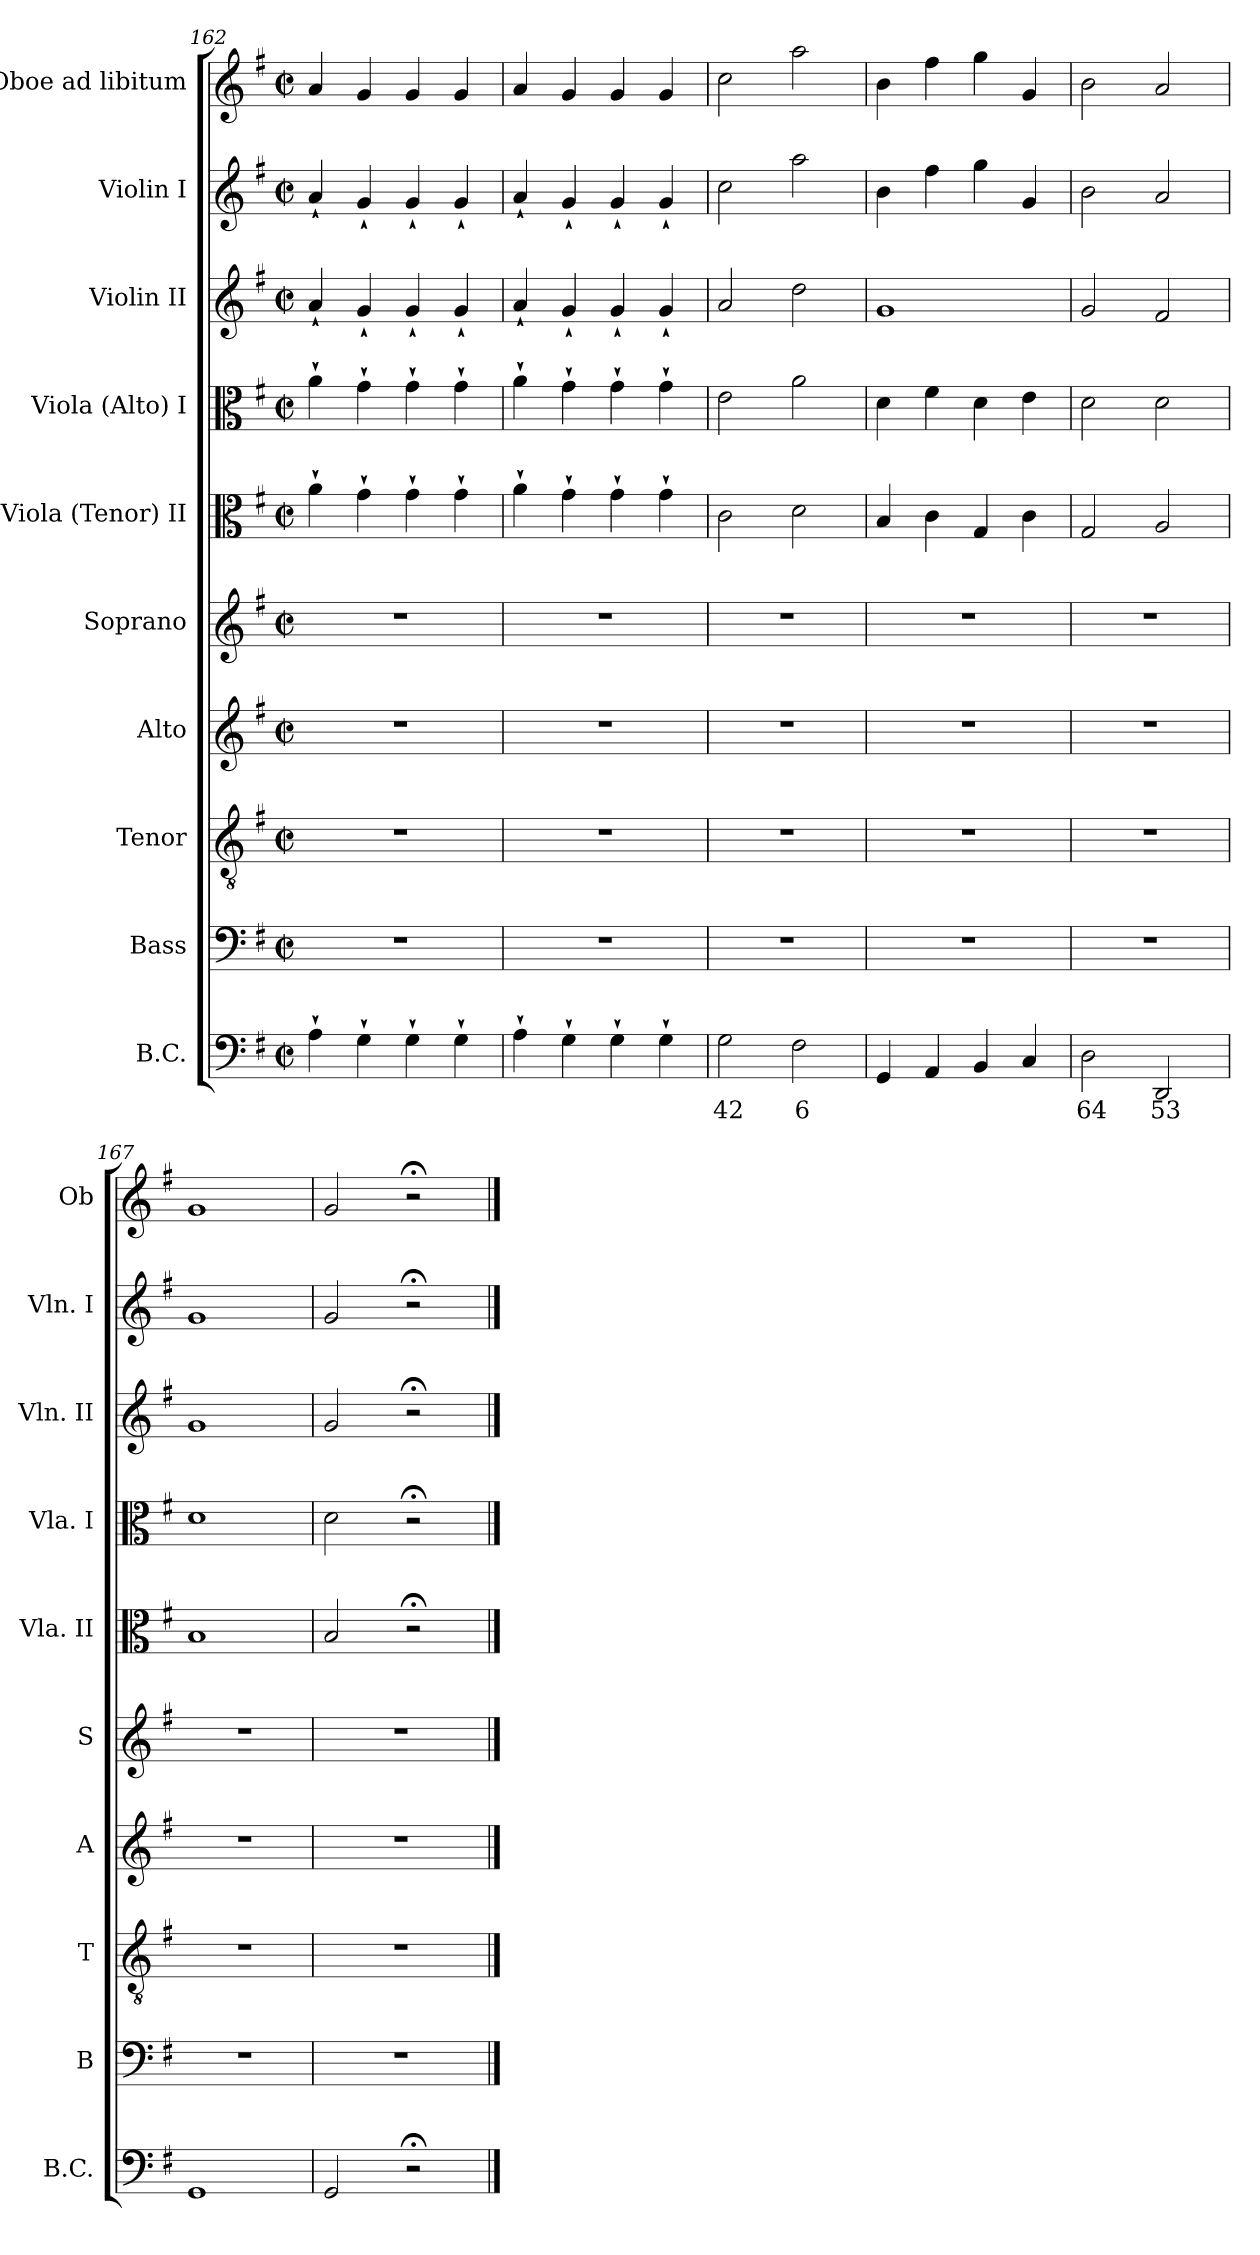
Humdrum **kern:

**kern	**text	**kern	**kern	**kern	**kern	**kern	**kern	**kern	**kern	**kern
*part10	*part10	*part9	*part8	*part7	*part6	*part5	*part4	*part3	*part2	*part1
*staff10	*staff10	*staff9	*staff8	*staff7	*staff6	*staff5	*staff4	*staff3	*staff2	*staff1
*I"B.C.	*	*I"Bass	*I"Tenor	*I"Alto	*I"Soprano	*I"Viola (Tenor) II	*I"Viola (Alto) I	*I"Violin II	*I"Violin I	*I"Oboe ad libitum
*I'B.C.	*	*I'B	*I'T	*I'A	*I'S	*I'Vla. II	*I'Vla. I	*I'Vln. II	*I'Vln. I	*I'Ob
!!LO:PB:g=z
*clefF4	*	*clefF4	*clefGv2	*clefG2	*clefG2	*clefC3	*clefC3	*clefG2	*clefG2	*clefG2
*k[f#]	*	*k[f#]	*k[f#]	*k[f#]	*k[f#]	*k[f#]	*k[f#]	*k[f#]	*k[f#]	*k[f#]
*G:	*	*G:	*G:	*G:	*G:	*G:	*G:	*G:	*G:	*G:
*M2/2	*	*M2/2	*M2/2	*M2/2	*M2/2	*M2/2	*M2/2	*M2/2	*M2/2	*M2/2
*met(c|)	*	*met(c|)	*met(c|)	*met(c|)	*met(c|)	*met(c|)	*met(c|)	*met(c|)	*met(c|)	*met(c|)
=162	=162	=162	=162	=162	=162	=162	=162	=162	=162	=162
4A`>\	.	1r	1r	1r	1r	4a`>\	4a`>\	4a`</	4a`</	4a/
4G`>\	.	.	.	.	.	4g`>\	4g`>\	4g`</	4g`</	4g/
4G`>\	.	.	.	.	.	4g`>\	4g`>\	4g`</	4g`</	4g/
4G`>\	.	.	.	.	.	4g`>\	4g`>\	4g`</	4g`</	4g/
=163	=163	=163	=163	=163	=163	=163	=163	=163	=163	=163
4A`>\	.	1r	1r	1r	1r	4a`>\	4a`>\	4a`</	4a`</	4a/
4G`>\	.	.	.	.	.	4g`>\	4g`>\	4g`</	4g`</	4g/
4G`>\	.	.	.	.	.	4g`>\	4g`>\	4g`</	4g`</	4g/
4G`>\	.	.	.	.	.	4g`>\	4g`>\	4g`</	4g`</	4g/
=164	=164	=164	=164	=164	=164	=164	=164	=164	=164	=164
!	!LO:LY:b	!	!	!	!	!	!	!	!	!
2G\	42	1r	1r	1r	1r	2c\	2e\	2a/	2cc\	2cc\
!	!LO:LY:b	!	!	!	!	!	!	!	!	!
2F#\	6	.	.	.	.	2d\	2a\	2dd\	2aa\	2aa\
=165	=165	=165	=165	=165	=165	=165	=165	=165	=165	=165
4GG/	.	1r	1r	1r	1r	4B/	4d\	1g	4b\	4b\
4AA/	.	.	.	.	.	4c\	4f#\	.	4ff#\	4ff#\
4BB/	.	.	.	.	.	4G/	4d\	.	4gg\	4gg\
4C/	.	.	.	.	.	4c\	4e\	.	4g/	4g/
=166	=166	=166	=166	=166	=166	=166	=166	=166	=166	=166
!	!LO:LY:b	!	!	!	!	!	!	!	!	!
2D\	64	1r	1r	1r	1r	2G/	2d\	2g/	2b\	2b\
!	!LO:LY:b	!	!	!	!	!	!	!	!	!
2DD/	53	.	.	.	.	2A/	2d\	2f#/	2a/	2a/
=167	=167	=167	=167	=167	=167	=167	=167	=167	=167	=167
1GG	.	1r	1r	1r	1r	1B	1d	1g	1g	1g
=168	=168	=168	=168	=168	=168	=168	=168	=168	=168	=168
2GG/	.	1r	1r	1r	1r	2B/	2d\	2g/	2g/	2g/
2r;<	.	.	.	.	.	2r;<	2r;<	2r;<	2r;<	2r;<
==	==	==	==	==	==	==	==	==	==	==
*-	*-	*-	*-	*-	*-	*-	*-	*-	*-	*-
